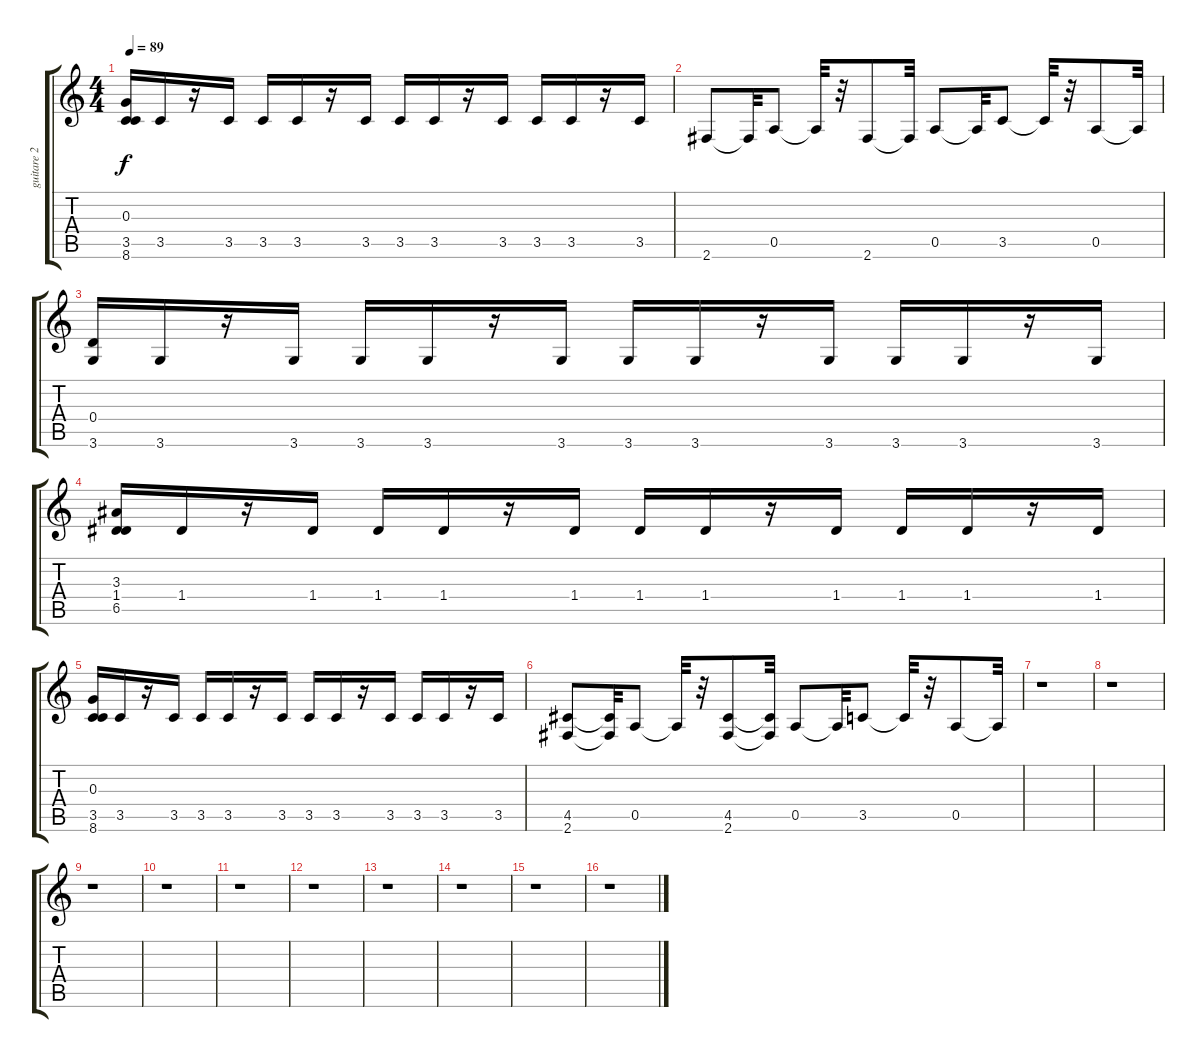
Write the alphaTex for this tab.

\track ("guitare 2 " "guitare 2 ") {instrument overdrivenguitar}
\staff {score tabs}
\tuning (E4 B3 G3 D3 A2 E2) {hide}
\ts (4 4)
\tempo 89
\clef g2
\ks c
(0.3 3.5 8.6).16{dy f} 3.5.16 r.16 3.5.16 3.5.16 3.5.16 r.16 3.5.16 3.5.16 3.5.16 r.16 3.5.16 3.5.16 3.5.16 r.16 3.5.16 |
2.6.8 2.6{t}.32 0.5.8 0.5{t}.32 r.32 2.6.8 2.6{t}.32 0.5.8 0.5{t}.32 3.5.8 3.5{t}.32 r.32 0.5.8 0.5{t}.32 |
(0.4 3.6).16 3.6.16 r.16 3.6.16 3.6.16 3.6.16 r.16 3.6.16 3.6.16 3.6.16 r.16 3.6.16 3.6.16 3.6.16 r.16 3.6.16 |
(3.3 1.4 6.5).16 1.4.16 r.16 1.4.16 1.4.16 1.4.16 r.16 1.4.16 1.4.16 1.4.16 r.16 1.4.16 1.4.16 1.4.16 r.16 1.4.16 |
(0.3 3.5 8.6).16 3.5.16 r.16 3.5.16 3.5.16 3.5.16 r.16 3.5.16 3.5.16 3.5.16 r.16 3.5.16 3.5.16 3.5.16 r.16 3.5.16 |
(4.5 2.6).8 (4.5{t} 2.6{t}).32 0.5.8 0.5{t}.32 r.32 (4.5 2.6).8 (4.5{t} 2.6{t}).32 0.5.8 0.5{t}.32 3.5.8 3.5{t}.32 r.32 0.5.8 0.5{t}.32 |
r.1 |
r.1 |
r.1 |
r.1 |
r.1 |
r.1 |
r.1 |
r.1 |
r.1 |
r.1
